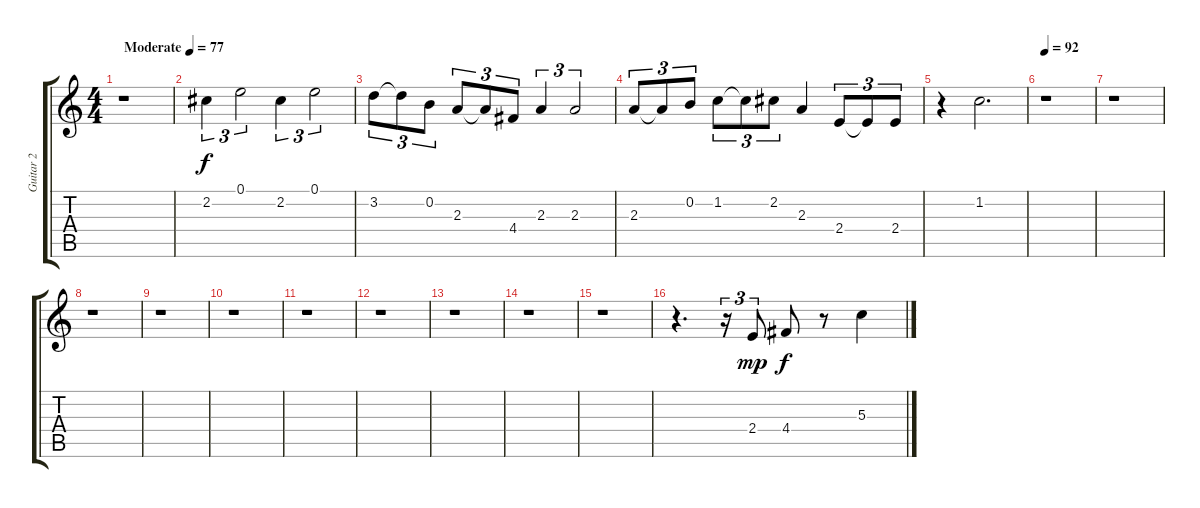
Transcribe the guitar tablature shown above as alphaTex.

\track ("Guitar 2" "Guitar 2") {instrument distortionguitar}
\staff {score tabs}
\tuning (E4 B3 G3 D3 A2 E2) {hide}
\ts (4 4)
\tempo (77 "Moderate")
\clef g2
\ks c
r.1{dy f instrument distortionguitar} |
2.2.4{tu (3 2)} 0.1.2{tu (3 2)} 2.2.4{tu (3 2)} 0.1.2{tu (3 2)} |
3.2.8{tu (3 2)} 3.2{t}.8{tu (3 2)} 0.2.8{tu (3 2)} 2.3.8{tu (3 2)} 2.3{t}.8{tu (3 2)} 4.4.8{tu (3 2)} 2.3.4{tu (3 2)} 2.3.2{tu (3 2)} |
2.3.8{tu (3 2)} 2.3{t}.8{tu (3 2)} 0.2.8{tu (3 2)} 1.2.8{tu (3 2)} 1.2{t}.8{tu (3 2)} 2.2.8{tu (3 2)} 2.3.4 2.4.8{tu (3 2)} 2.4{t}.8{tu (3 2)} 2.4.8{tu (3 2)} |
r.4 1.2.2{d} |
\tempo 92
r.1 |
r.1 |
r.1 |
r.1 |
r.1 |
r.1 |
r.1 |
r.1 |
r.1 |
r.1 |
r.4{d} r.16{tu (3 2)} 2.4.8{tu (3 2) dy mp} 4.4.8{dy f} r.8 5.3.4
